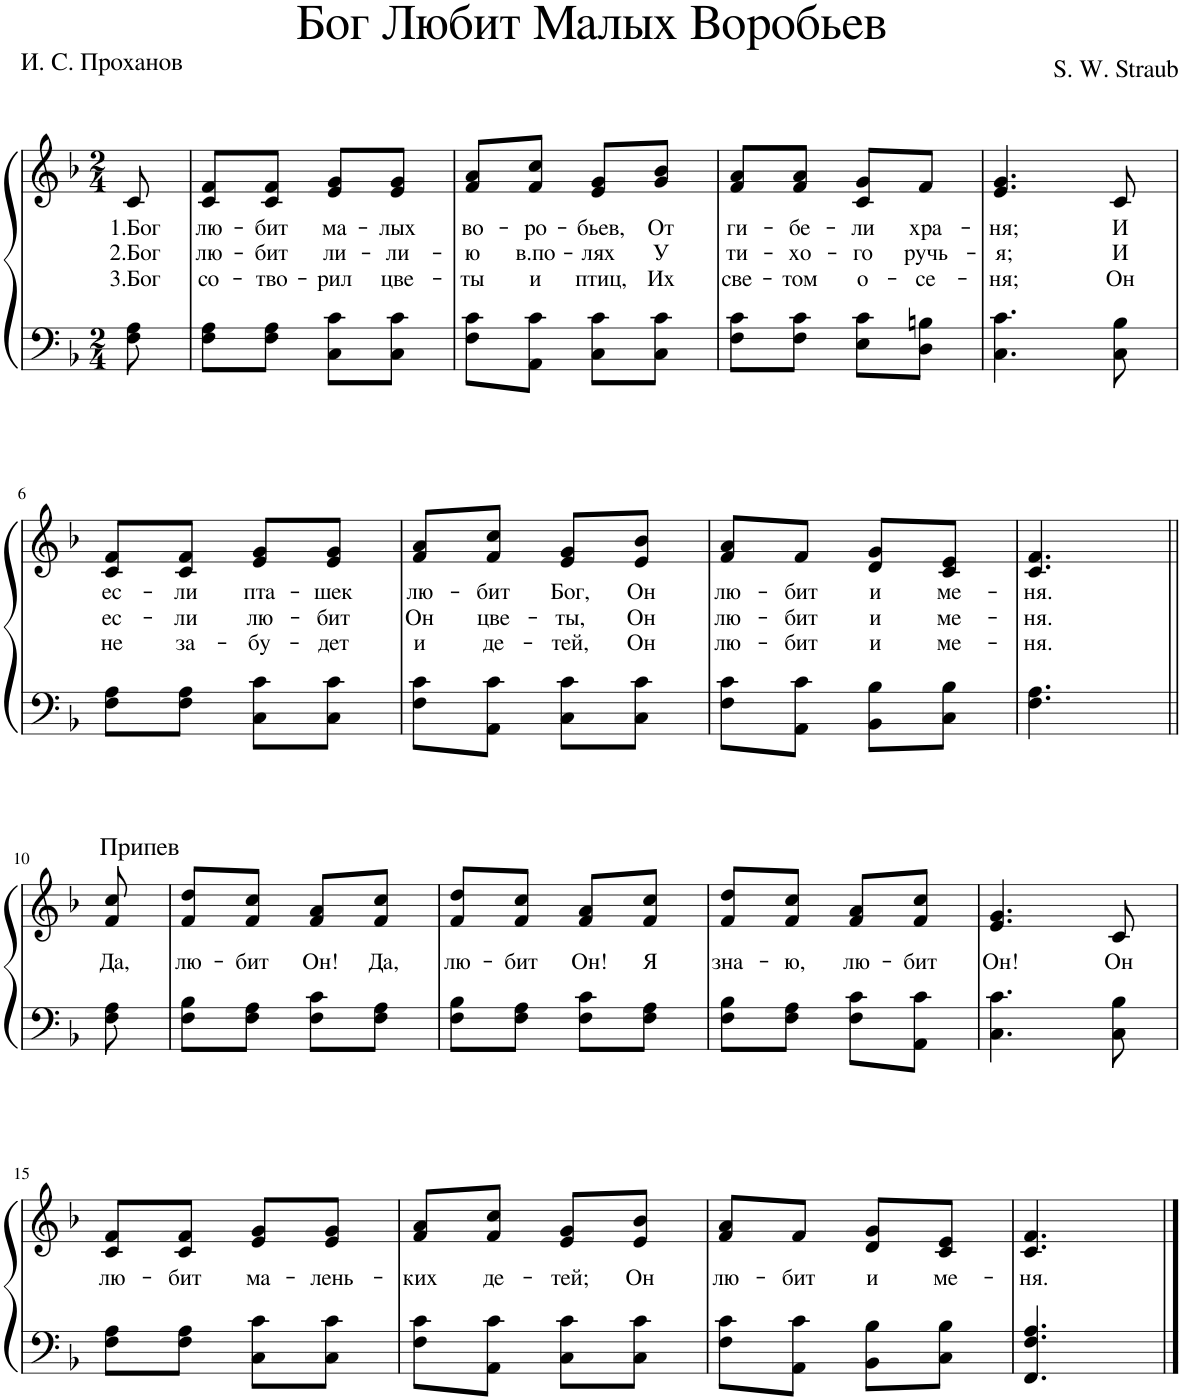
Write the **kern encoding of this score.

**kern	**kern	**text	**text	**text
*part1	*part1	*part1	*part1	*part1
*staff2	*staff1	*staff1	*staff1	*staff1
*I"Piano	*	*	*	*
*I'Pno.	*	*	*	*
*clefF4	*clefG2	*	*	*
*k[b-]	*k[b-]	*	*	*
*M2/4	*M2/4	*	*	*
=1	=1	=1	=1	=1
!	!	!LO:LY:b	!LO:LY:b	!LO:LY:b
8F\ 8A\	8c/	1.Бог	2.Бог	3.Бог
=2	=2	=2	=2	=2
!	!	!LO:LY:b	!LO:LY:b	!LO:LY:b
8F\ 8A\L	8c/ 8f/L	лю-	лю-	со-
!	!	!LO:LY:b	!LO:LY:b	!LO:LY:b
8F\ 8A\J	8c/ 8f/J	-бит	-бит	-тво-
!	!	!LO:LY:b	!LO:LY:b	!LO:LY:b
8C\ 8c\L	8e/ 8g/L	ма-	ли-	-рил
!	!	!LO:LY:b	!LO:LY:b	!LO:LY:b
8C\ 8c\J	8e/ 8g/J	-лых	-ли-	цве-
=3	=3	=3	=3	=3
!	!	!LO:LY:b	!LO:LY:b	!LO:LY:b
8F\ 8c\L	8f/ 8a/L	во-	-ю	-ты
!	!	!LO:LY:b	!LO:LY:b	!LO:LY:b
8AA\ 8c\J	8f/ 8cc/J	-ро-	в.по-	и
!	!	!LO:LY:b	!LO:LY:b	!LO:LY:b
8C\ 8c\L	8e/ 8g/L	-бьев,	-лях	птиц,
!	!	!LO:LY:b	!LO:LY:b	!LO:LY:b
8C\ 8c\J	8g/ 8b-/J	От	У	Их
=4	=4	=4	=4	=4
!	!	!LO:LY:b	!LO:LY:b	!LO:LY:b
8F\ 8c\L	8f/ 8a/L	ги-	ти-	све-
!	!	!LO:LY:b	!LO:LY:b	!LO:LY:b
8F\ 8c\J	8f/ 8a/J	-бе-	-хо-	-том
!	!	!LO:LY:b	!LO:LY:b	!LO:LY:b
8E\ 8c\L	8c/ 8g/L	-ли	-го	о-
!	!	!LO:LY:b	!LO:LY:b	!LO:LY:b
8D\ 8Bn\J	8f/J	хра-	ручь-	-се-
=5	=5	=5	=5	=5
!	!	!LO:LY:b	!LO:LY:b	!LO:LY:b
4.C\ 4.c\	4.e/ 4.g/	-ня;	-я;	-ня;
!	!	!LO:LY:b	!LO:LY:b	!LO:LY:b
8C\ 8B-\	8c/	И	И	Он
!!LO:LB:g=z
=6	=6	=6	=6	=6
!	!	!LO:LY:b	!LO:LY:b	!LO:LY:b
8F\ 8A\L	8c/ 8f/L	ес-	ес-	не
!	!	!LO:LY:b	!LO:LY:b	!LO:LY:b
8F\ 8A\J	8c/ 8f/J	-ли	-ли	за-
!	!	!LO:LY:b	!LO:LY:b	!LO:LY:b
8C\ 8c\L	8e/ 8g/L	пта-	лю-	-бу-
!	!	!LO:LY:b	!LO:LY:b	!LO:LY:b
8C\ 8c\J	8e/ 8g/J	-шек	-бит	-дет
=7	=7	=7	=7	=7
!	!	!LO:LY:b	!LO:LY:b	!LO:LY:b
8F\ 8c\L	8f/ 8a/L	лю-	Он	и
!	!	!LO:LY:b	!LO:LY:b	!LO:LY:b
8AA\ 8c\J	8f/ 8cc/J	-бит	цве-	де-
!	!	!LO:LY:b	!LO:LY:b	!LO:LY:b
8C\ 8c\L	8e/ 8g/L	Бог,	-ты,	-тей,
!	!	!LO:LY:b	!LO:LY:b	!LO:LY:b
8C\ 8c\J	8e/ 8b-/J	Он	Он	Он
=8	=8	=8	=8	=8
!	!	!LO:LY:b	!LO:LY:b	!LO:LY:b
8F\ 8c\L	8f/ 8a/L	лю-	лю-	лю-
!	!	!LO:LY:b	!LO:LY:b	!LO:LY:b
8AA\ 8c\J	8f/J	-бит	-бит	-бит
!	!	!LO:LY:b	!LO:LY:b	!LO:LY:b
8BB-\ 8B-\L	8d/ 8g/L	и	и	и
!	!	!LO:LY:b	!LO:LY:b	!LO:LY:b
8C\ 8B-\J	8c/ 8e/J	ме-	ме-	ме-
=9	=9	=9	=9	=9
!	!	!LO:LY:b	!LO:LY:b	!LO:LY:b
4.F\ 4.A\	4.c/ 4.f/	-ня.	-ня.	-ня.
!!LO:LB:g=z
=10||	=10||	=10||	=10||	=10||
!	!LO:TX:a:t=Припев	!	!	!
!	!	!LO:LY:b	!	!
8F\ 8A\	8f/ 8cc/	Да,	.	.
=11	=11	=11	=11	=11
!	!	!LO:LY:b	!	!
8F\ 8B-\L	8f/ 8dd/L	лю-	.	.
!	!	!LO:LY:b	!	!
8F\ 8A\J	8f/ 8cc/J	-бит	.	.
!	!	!LO:LY:b	!	!
8F\ 8c\L	8f/ 8a/L	Он!	.	.
!	!	!LO:LY:b	!	!
8F\ 8A\J	8f/ 8cc/J	Да,	.	.
=12	=12	=12	=12	=12
!	!	!LO:LY:b	!	!
8F\ 8B-\L	8f/ 8dd/L	лю-	.	.
!	!	!LO:LY:b	!	!
8F\ 8A\J	8f/ 8cc/J	-бит	.	.
!	!	!LO:LY:b	!	!
8F\ 8c\L	8f/ 8a/L	Он!	.	.
!	!	!LO:LY:b	!	!
8F\ 8A\J	8f/ 8cc/J	Я	.	.
=13	=13	=13	=13	=13
!	!	!LO:LY:b	!	!
8F\ 8B-\L	8f/ 8dd/L	зна-	.	.
!	!	!LO:LY:b	!	!
8F\ 8A\J	8f/ 8cc/J	-ю,	.	.
!	!	!LO:LY:b	!	!
8F\ 8c\L	8f/ 8a/L	лю-	.	.
!	!	!LO:LY:b	!	!
8AA\ 8c\J	8f/ 8cc/J	-бит	.	.
=14	=14	=14	=14	=14
!	!	!LO:LY:b	!	!
4.C\ 4.c\	4.e/ 4.g/	Он!	.	.
!	!	!LO:LY:b	!	!
8C\ 8B-\	8c/	Он	.	.
!!LO:LB:g=z
=15	=15	=15	=15	=15
!	!	!LO:LY:b	!	!
8F\ 8A\L	8c/ 8f/L	лю-	.	.
!	!	!LO:LY:b	!	!
8F\ 8A\J	8c/ 8f/J	-бит	.	.
!	!	!LO:LY:b	!	!
8C\ 8c\L	8e/ 8g/L	ма-	.	.
!	!	!LO:LY:b	!	!
8C\ 8c\J	8e/ 8g/J	-лень-	.	.
=16	=16	=16	=16	=16
!	!	!LO:LY:b	!	!
8F\ 8c\L	8f/ 8a/L	-ких	.	.
!	!	!LO:LY:b	!	!
8AA\ 8c\J	8f/ 8cc/J	де-	.	.
!	!	!LO:LY:b	!	!
8C\ 8c\L	8e/ 8g/L	-тей;	.	.
!	!	!LO:LY:b	!	!
8C\ 8c\J	8e/ 8b-/J	Он	.	.
=17	=17	=17	=17	=17
!	!	!LO:LY:b	!	!
8F\ 8c\L	8f/ 8a/L	лю-	.	.
!	!	!LO:LY:b	!	!
8AA\ 8c\J	8f/J	-бит	.	.
!	!	!LO:LY:b	!	!
8BB-\ 8B-\L	8d/ 8g/L	и	.	.
!	!	!LO:LY:b	!	!
8C\ 8B-\J	8c/ 8e/J	ме-	.	.
=18	=18	=18	=18	=18
!	!	!LO:LY:b	!	!
4.FF/ 4.F/ 4.A/	4.c/ 4.f/	-ня.	.	.
==	==	==	==	==
*-	*-	*-	*-	*-
